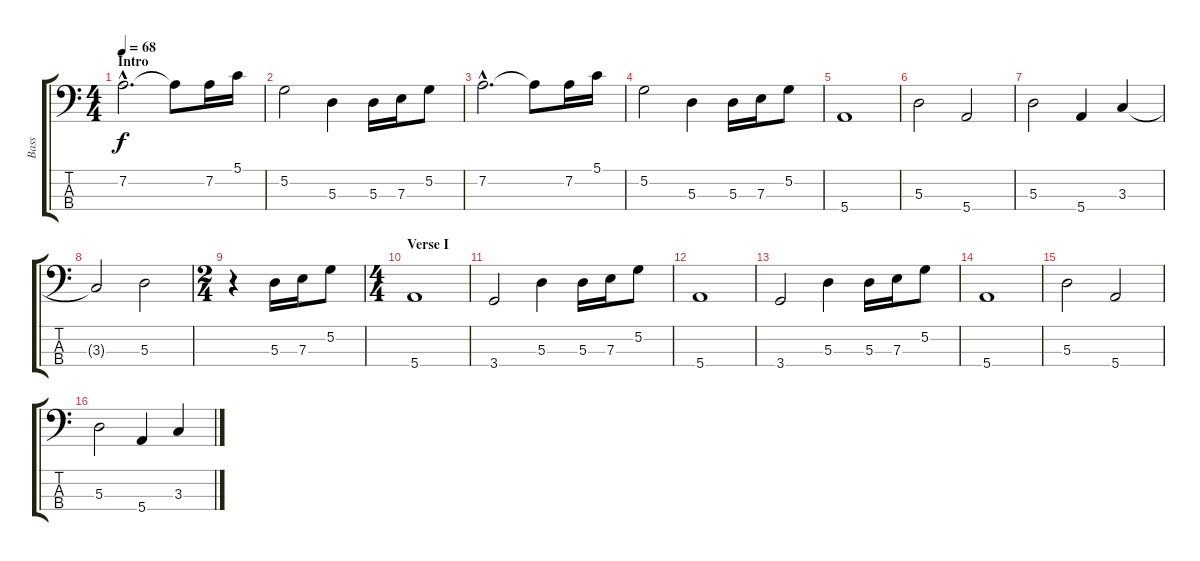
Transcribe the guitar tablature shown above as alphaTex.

\track ("Bass" "Bass") {instrument electricbassfinger}
\staff {score tabs}
\tuning (G2 D2 A1 E1) {hide}
\ts (4 4)
\section ("" "Intro")
\tempo 68
\clef f4
\ks c
7.2{hac}.2{d dy f instrument electricbassfinger} 7.2{t}.8 7.2.16 5.1.16 |
5.2.2 5.3.4 5.3.16 7.3.16 5.2.8 |
7.2{hac}.2{d} 7.2{t}.8 7.2.16 5.1.16 |
5.2.2 5.3.4 5.3.16 7.3.16 5.2.8 |
5.4.1 |
5.3.2 5.4.2 |
5.3.2 5.4.4 3.3.4 |
3.3{t}.2 5.3.2 |
\ts (2 4)
r.4 5.3.16 7.3.16 5.2.8 |
\ts (4 4)
\section ("" "Verse I ")
5.4.1 |
3.4.2 5.3.4 5.3.16 7.3.16 5.2.8 |
5.4.1 |
3.4.2 5.3.4 5.3.16 7.3.16 5.2.8 |
5.4.1 |
5.3.2 5.4.2 |
5.3.2 5.4.4 3.3.4
